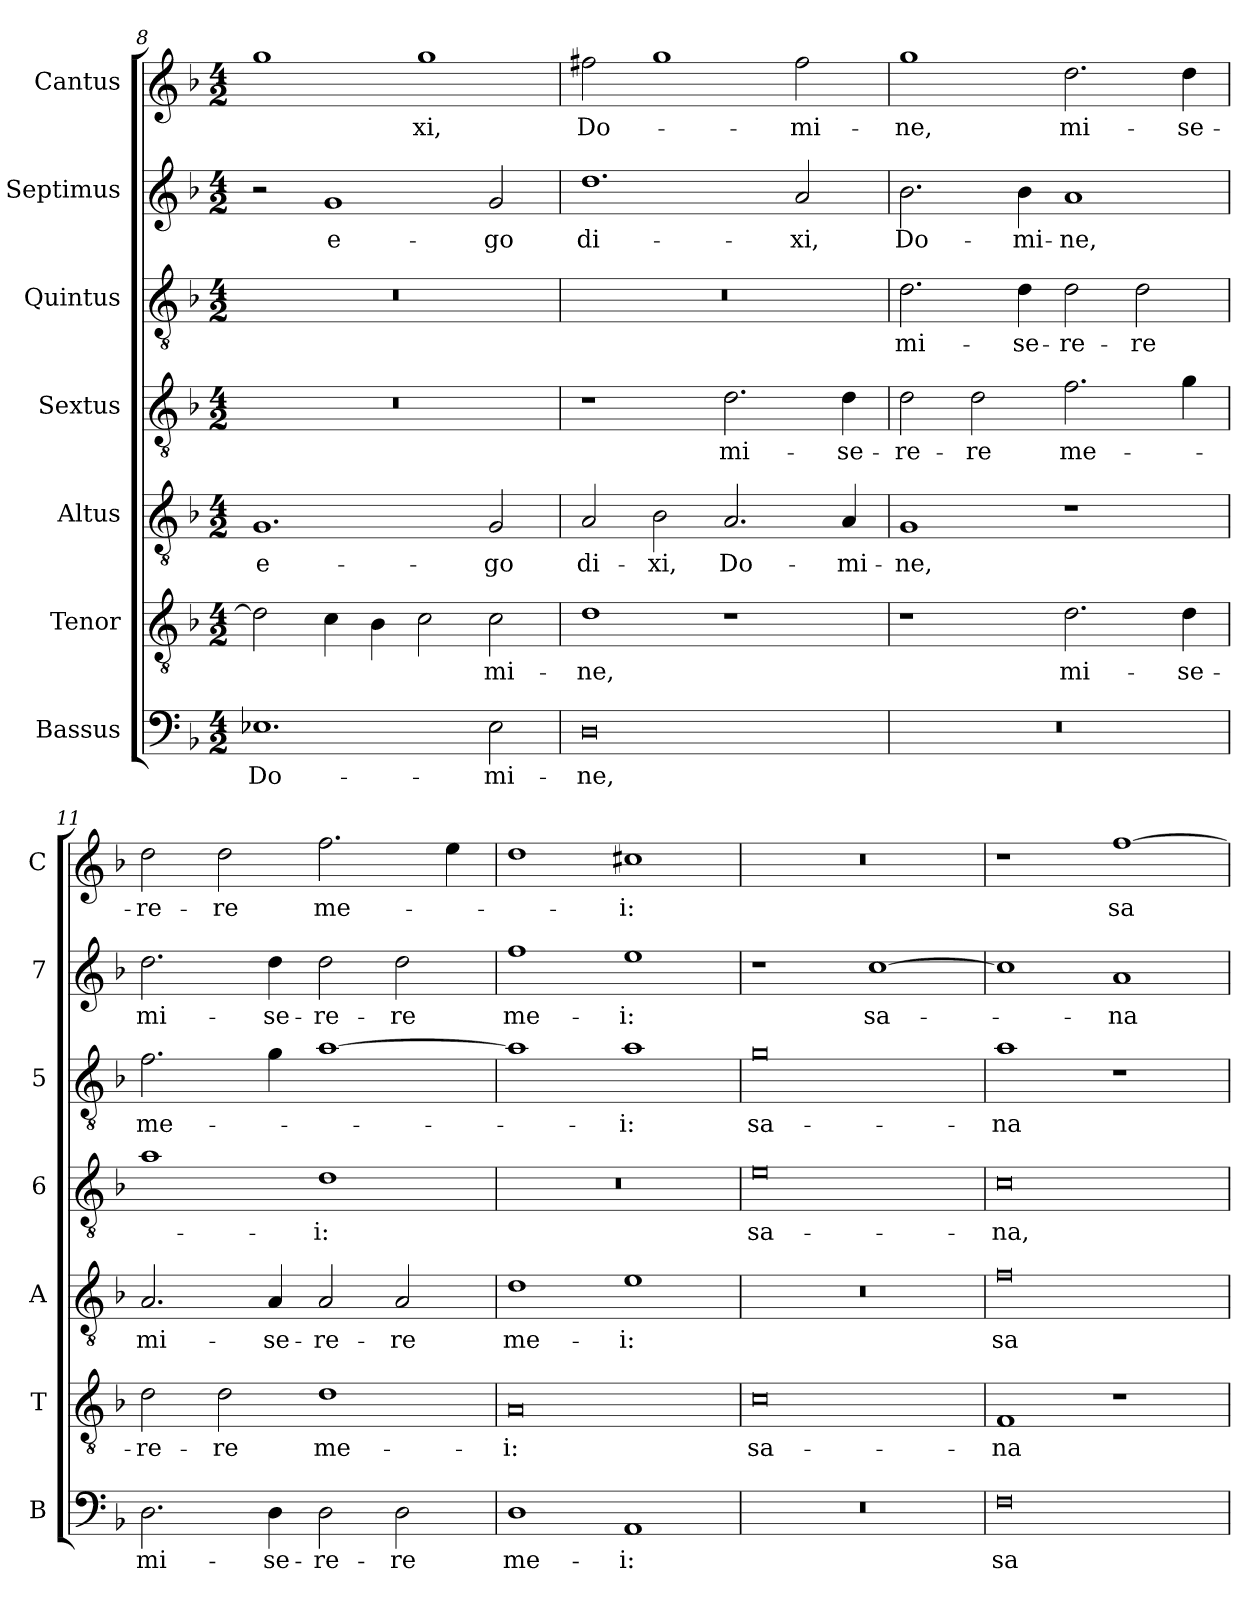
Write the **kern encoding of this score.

**kern	**text	**kern	**text	**kern	**text	**kern	**text	**kern	**text	**kern	**text	**kern	**text
*part7	*part7	*part6	*part6	*part5	*part5	*part4	*part4	*part3	*part3	*part2	*part2	*part1	*part1
*staff7	*staff7	*staff6	*staff6	*staff5	*staff5	*staff4	*staff4	*staff3	*staff3	*staff2	*staff2	*staff1	*staff1
*I"Bassus	*	*I"Tenor	*	*I"Altus	*	*I"Sextus	*	*I"Quintus	*	*I"Septimus	*	*I"Cantus	*
*I'B	*	*I'T	*	*I'A	*	*I'6	*	*I'5	*	*I'7	*	*I'C	*
*clefF4	*	*clefGv2	*	*clefGv2	*	*clefGv2	*	*clefGv2	*	*clefG2	*	*clefG2	*
*k[b-]	*	*k[b-]	*	*k[b-]	*	*k[b-]	*	*k[b-]	*	*k[b-]	*	*k[b-]	*
*F:	*	*F:	*	*F:	*	*F:	*	*F:	*	*F:	*	*F:	*
*M4/2	*	*M4/2	*	*M4/2	*	*M4/2	*	*M4/2	*	*M4/2	*	*M4/2	*
=8	=8	=8	=8	=8	=8	=8	=8	=8	=8	=8	=8	=8	=8
!	!LO:LY:b	!	!	!	!LO:LY:b	!	!	!	!	!	!	!	!
1.E-X	Do-	2d\]	.	1.G	e-	0r	.	0r	.	2r	.	1gg	.
!	!	!	!	!	!	!	!	!	!	!	!LO:LY:b	!	!
.	.	4c\	.	.	.	.	.	.	.	1g	e-	.	.
.	.	4B-\	.	.	.	.	.	.	.	.	.	.	.
!	!	!	!	!	!	!	!	!	!	!	!	!	!LO:LY:b
.	.	2c\	.	.	.	.	.	.	.	.	.	1gg	-xi,
!	!LO:LY:b	!	!LO:LY:b	!	!LO:LY:b	!	!	!	!	!	!LO:LY:b	!	!
2E-\	-mi-	2c\	-mi-	2G/	-go	.	.	.	.	2g/	-go	.	.
=9	=9	=9	=9	=9	=9	=9	=9	=9	=9	=9	=9	=9	=9
!	!LO:LY:b	!	!LO:LY:b	!	!LO:LY:b	!	!	!	!	!	!LO:LY:b	!	!LO:LY:b
0D	-ne,	1d	-ne,	2A/	di-	1r	.	0r	.	1.dd	di-	2ff#X\	Do-
!	!	!	!	!	!LO:LY:b	!	!	!	!	!	!	!	!
.	.	.	.	2B-\	-xi,	.	.	.	.	.	.	1gg	.
!	!	!	!	!	!LO:LY:b	!	!LO:LY:b	!	!	!	!	!	!
.	.	1r	.	2.A/	Do-	2.d\	mi-	.	.	.	.	.	.
!	!	!	!	!	!	!	!	!	!	!	!LO:LY:b	!	!LO:LY:b
.	.	.	.	.	.	.	.	.	.	2a/	-xi,	2ff#\	-mi-
!	!	!	!	!	!LO:LY:b	!	!LO:LY:b	!	!	!	!	!	!
.	.	.	.	4A/	-mi-	4d\	-se-	.	.	.	.	.	.
=10	=10	=10	=10	=10	=10	=10	=10	=10	=10	=10	=10	=10	=10
!	!	!	!	!	!LO:LY:b	!	!LO:LY:b	!	!LO:LY:b	!	!LO:LY:b	!	!LO:LY:b
0r	.	1r	.	1G	-ne,	2d\	-re-	2.d\	mi-	2.b-\	Do-	1gg	-ne,
!	!	!	!	!	!	!	!LO:LY:b	!	!	!	!	!	!
.	.	.	.	.	.	2d\	-re	.	.	.	.	.	.
!	!	!	!	!	!	!	!	!	!LO:LY:b	!	!LO:LY:b	!	!
.	.	.	.	.	.	.	.	4d\	-se-	4b-\	-mi-	.	.
!	!	!	!LO:LY:b	!	!	!	!LO:LY:b	!	!LO:LY:b	!	!LO:LY:b	!	!LO:LY:b
.	.	2.d\	mi-	1r	.	2.f\	me-	2d\	-re-	1a	-ne,	2.dd\	mi-
!	!	!	!	!	!	!	!	!	!LO:LY:b	!	!	!	!
.	.	.	.	.	.	.	.	2d\	-re	.	.	.	.
!	!	!	!LO:LY:b	!	!	!	!	!	!	!	!	!	!LO:LY:b
.	.	4d\	-se-	.	.	4g\	.	.	.	.	.	4dd\	-se-
=11	=11	=11	=11	=11	=11	=11	=11	=11	=11	=11	=11	=11	=11
!	!LO:LY:b	!	!LO:LY:b	!	!LO:LY:b	!	!	!	!LO:LY:b	!	!LO:LY:b	!	!LO:LY:b
2.D\	mi-	2d\	-re-	2.A/	mi-	1a	.	2.f\	me-	2.dd\	mi-	2dd\	-re-
!	!	!	!LO:LY:b	!	!	!	!	!	!	!	!	!	!LO:LY:b
.	.	2d\	-re	.	.	.	.	.	.	.	.	2dd\	-re
!	!LO:LY:b	!	!	!	!LO:LY:b	!	!	!	!	!	!LO:LY:b	!	!
4D\	-se-	.	.	4A/	-se-	.	.	4g\	.	4dd\	-se-	.	.
!	!LO:LY:b	!	!LO:LY:b	!	!LO:LY:b	!	!LO:LY:b	!	!	!	!LO:LY:b	!	!LO:LY:b
2D\	-re-	1d	me-	2A/	-re-	1d	-i:	[1a	.	2dd\	-re-	2.ff\	me-
!	!LO:LY:b	!	!	!	!LO:LY:b	!	!	!	!	!	!LO:LY:b	!	!
2D\	-re	.	.	2A/	-re	.	.	.	.	2dd\	-re	.	.
.	.	.	.	.	.	.	.	.	.	.	.	4ee\	.
=12	=12	=12	=12	=12	=12	=12	=12	=12	=12	=12	=12	=12	=12
!	!LO:LY:b	!	!LO:LY:b	!	!LO:LY:b	!	!	!	!	!	!LO:LY:b	!	!
1D	me-	0A	-i:	1d	me-	0r	.	1a]	.	1ff	me-	1dd	.
!	!LO:LY:b	!	!	!	!LO:LY:b	!	!	!	!LO:LY:b	!	!LO:LY:b	!	!LO:LY:b
1AA	-i:	.	.	1e	-i:	.	.	1a	-i:	1ee	-i:	1cc#X	-i:
=13	=13	=13	=13	=13	=13	=13	=13	=13	=13	=13	=13	=13	=13
!	!	!	!LO:LY:b	!	!	!	!LO:LY:b	!	!LO:LY:b	!	!	!	!
0r	.	0c	sa-	0r	.	0e	sa-	0g	sa-	1r	.	0r	.
!	!	!	!	!	!	!	!	!	!	!	!LO:LY:b	!	!
.	.	.	.	.	.	.	.	.	.	[1cc	sa-	.	.
=14	=14	=14	=14	=14	=14	=14	=14	=14	=14	=14	=14	=14	=14
!	!LO:LY:b	!	!LO:LY:b	!	!LO:LY:b	!	!LO:LY:b	!	!LO:LY:b	!	!	!	!
0F	sa-	1F	-na	0f	sa-	0c	-na,	1a	-na	1cc]	.	1r	.
!	!	!	!	!	!	!	!	!	!	!	!LO:LY:b	!	!LO:LY:b
.	.	1r	.	.	.	.	.	1r	.	1a	-na	[1ff	sa-
=	=	=	=	=	=	=	=	=	=	=	=	=	=
*-	*-	*-	*-	*-	*-	*-	*-	*-	*-	*-	*-	*-	*-
